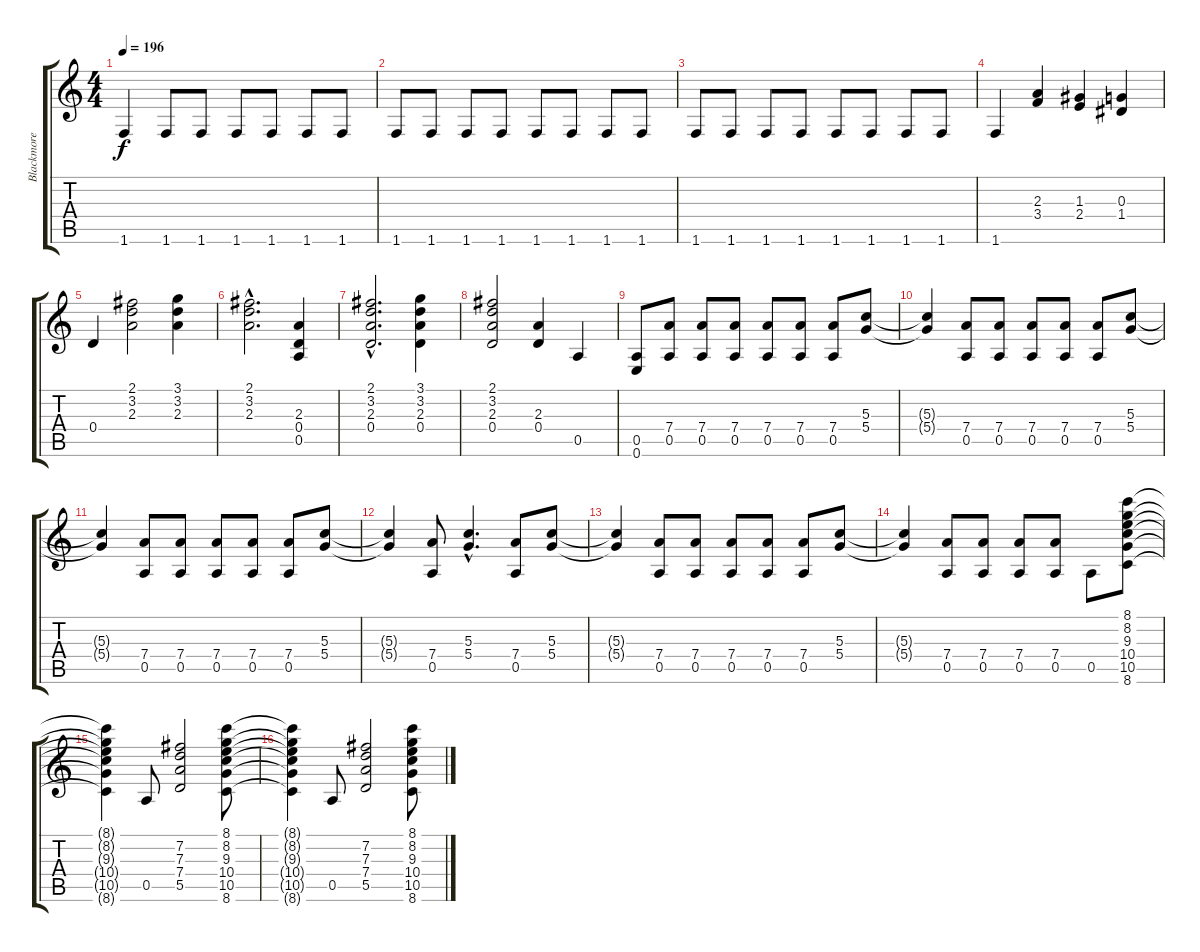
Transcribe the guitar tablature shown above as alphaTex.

\track ("Blackmore" "Blackmore") {instrument overdrivenguitar}
\staff {score tabs}
\tuning (E4 B3 G3 D3 A2 E2) {hide}
\ts (4 4)
\tempo 196
\clef g2
\ks c
1.6.4{dy f} 1.6.8 1.6.8 1.6.8 1.6.8 1.6.8 1.6.8 |
1.6.8 1.6.8 1.6.8 1.6.8 1.6.8 1.6.8 1.6.8 1.6.8 |
1.6.8 1.6.8 1.6.8 1.6.8 1.6.8 1.6.8 1.6.8 1.6.8 |
1.6.4 (2.3 3.4).4 (1.3 2.4).4 (0.3 1.4).4 |
0.4.4 (2.1 3.2 2.3).2 (3.1 3.2 2.3).4 |
(2.1{hac} 3.2{hac} 2.3{hac}).2{d} (2.3 0.4 0.5).4 |
(2.1{hac} 3.2{hac} 2.3{hac} 0.4{hac}).2{d} (3.1 3.2 2.3 0.4).4 |
(2.1 3.2 2.3 0.4).2 (2.3 0.4).4 0.5.4 |
(0.5 0.6).8 (7.4 0.5).8 (7.4 0.5).8 (7.4 0.5).8 (7.4 0.5).8 (7.4 0.5).8 (7.4 0.5).8 (5.3 5.4).8 |
(5.3{t} 5.4{t}).4 (7.4 0.5).8 (7.4 0.5).8 (7.4 0.5).8 (7.4 0.5).8 (7.4 0.5).8 (5.3 5.4).8 |
(5.3{t} 5.4{t}).4 (7.4 0.5).8 (7.4 0.5).8 (7.4 0.5).8 (7.4 0.5).8 (7.4 0.5).8 (5.3 5.4).8 |
(5.3{t} 5.4{t}).4 (7.4 0.5).8 (5.3{hac} 5.4{hac}).4{d} (7.4 0.5).8 (5.3 5.4).8 |
(5.3{t} 5.4{t}).4 (7.4 0.5).8 (7.4 0.5).8 (7.4 0.5).8 (7.4 0.5).8 (7.4 0.5).8 (5.3 5.4).8 |
(5.3{t} 5.4{t}).4 (7.4 0.5).8 (7.4 0.5).8 (7.4 0.5).8 (7.4 0.5).8 0.5.8 (8.1 8.2 9.3 10.4 10.5 8.6).8 |
(8.1{t} 8.2{t} 9.3{t} 10.4{t} 10.5{t} 8.6{t}).4 0.5.8 (7.2 7.3 7.4 5.5).2 (8.1 8.2 9.3 10.4 10.5 8.6).8 |
(8.1{t} 8.2{t} 9.3{t} 10.4{t} 10.5{t} 8.6{t}).4 0.5.8 (7.2 7.3 7.4 5.5).2 (8.1 8.2 9.3 10.4 10.5 8.6).8
